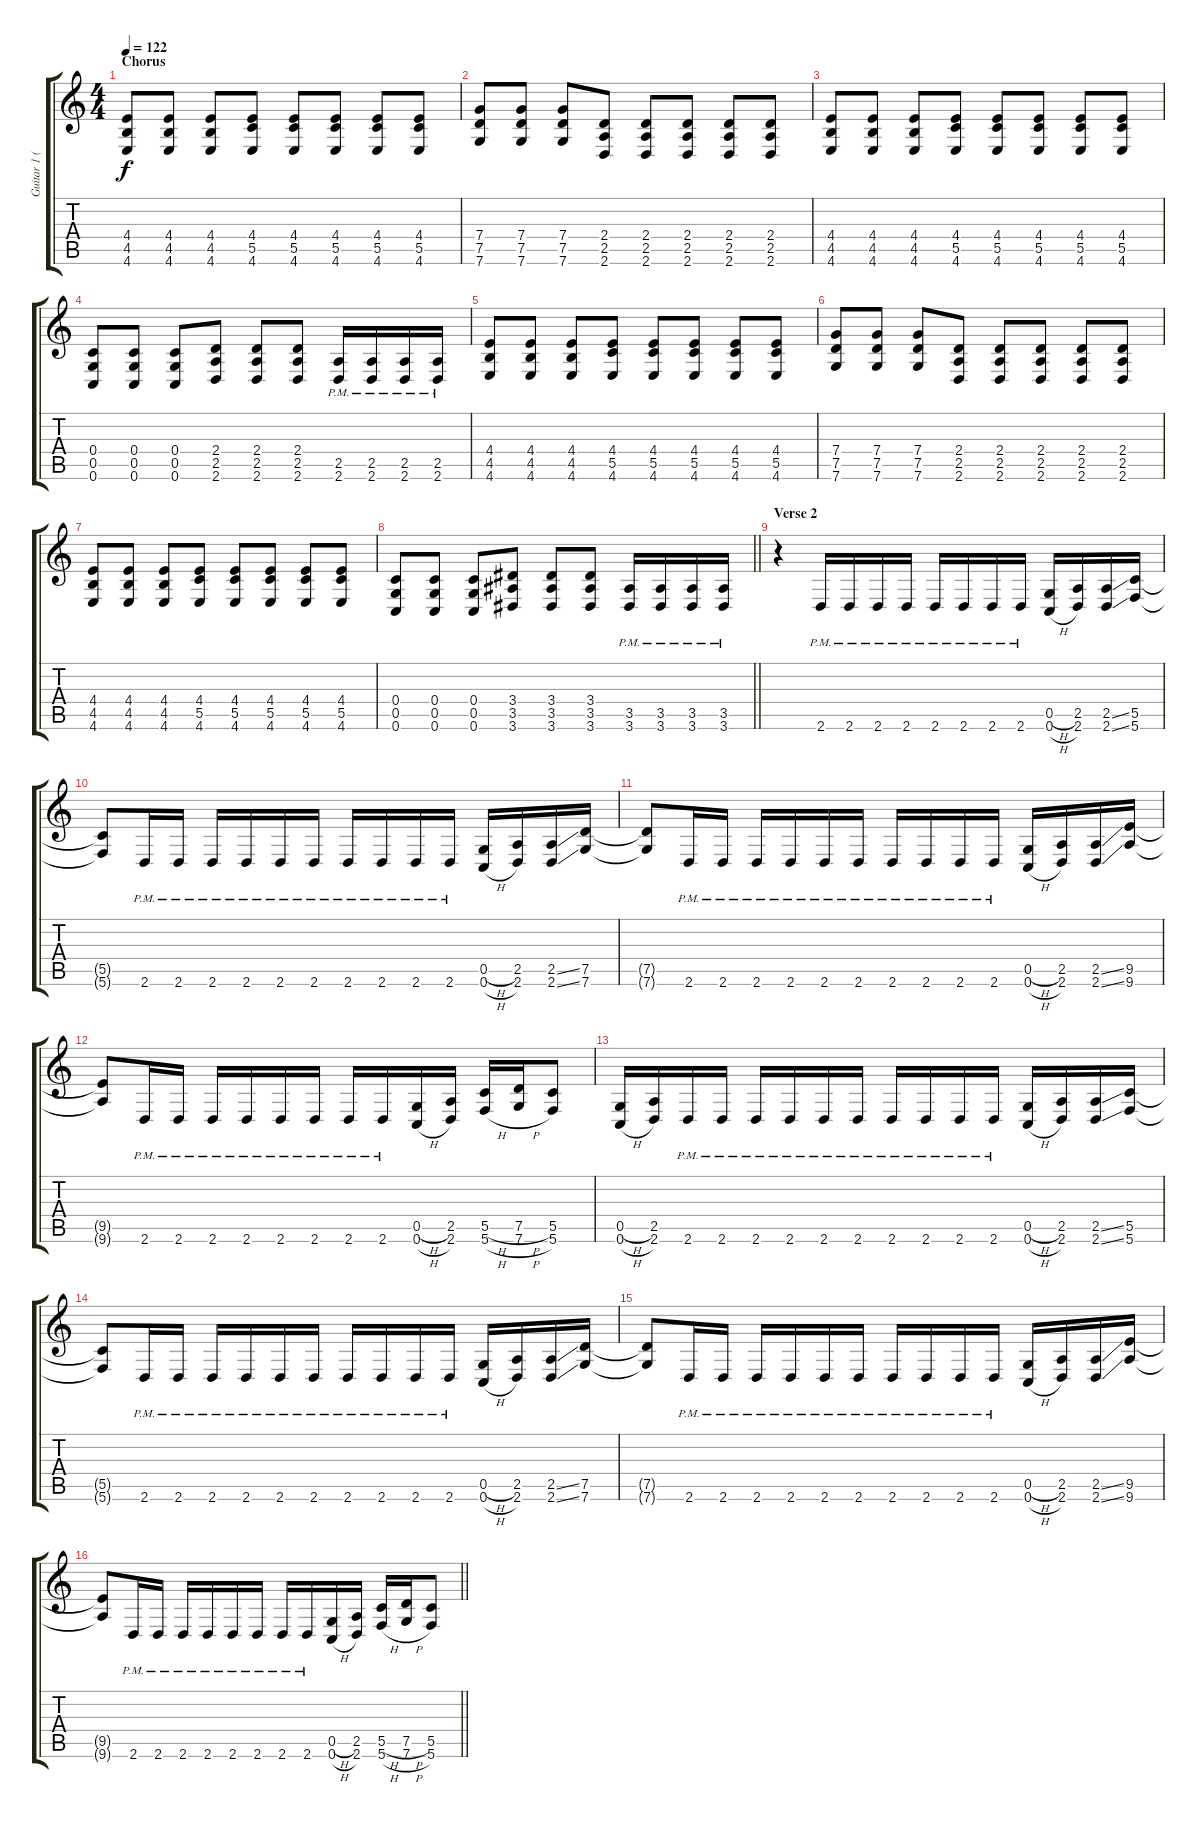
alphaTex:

\track ("Guitar 1 (Roger)" "Guitar 1 (") {instrument distortionguitar}
\staff {score tabs}
\tuning (D4 A3 F3 C3 G2 C2) {hide}
\ts (4 4)
\section ("" "Chorus")
\tempo 122
\clef g2
\ks c
(4.4 4.5 4.6).8{dy f} (4.4 4.5 4.6).8 (4.4 4.5 4.6).8 (4.4 5.5 4.6).8 (4.4 5.5 4.6).8 (4.4 5.5 4.6).8 (4.4 5.5 4.6).8 (4.4 5.5 4.6).8 |
(7.4 7.5 7.6).8 (7.4 7.5 7.6).8 (7.4 7.5 7.6).8 (2.4 2.5 2.6).8 (2.4 2.5 2.6).8 (2.4 2.5 2.6).8 (2.4 2.5 2.6).8 (2.4 2.5 2.6).8 |
(4.4 4.5 4.6).8 (4.4 4.5 4.6).8 (4.4 4.5 4.6).8 (4.4 5.5 4.6).8 (4.4 5.5 4.6).8 (4.4 5.5 4.6).8 (4.4 5.5 4.6).8 (4.4 5.5 4.6).8 |
(0.4 0.5 0.6).8 (0.4 0.5 0.6).8 (0.4 0.5 0.6).8 (2.4 2.5 2.6).8 (2.4 2.5 2.6).8 (2.4 2.5 2.6).8 (2.5{pm} 2.6{pm}).16 (2.5{pm} 2.6{pm}).16 (2.5{pm} 2.6{pm}).16 (2.5{pm} 2.6{pm}).16 |
(4.4 4.5 4.6).8 (4.4 4.5 4.6).8 (4.4 4.5 4.6).8 (4.4 5.5 4.6).8 (4.4 5.5 4.6).8 (4.4 5.5 4.6).8 (4.4 5.5 4.6).8 (4.4 5.5 4.6).8 |
(7.4 7.5 7.6).8 (7.4 7.5 7.6).8 (7.4 7.5 7.6).8 (2.4 2.5 2.6).8 (2.4 2.5 2.6).8 (2.4 2.5 2.6).8 (2.4 2.5 2.6).8 (2.4 2.5 2.6).8 |
(4.4 4.5 4.6).8 (4.4 4.5 4.6).8 (4.4 4.5 4.6).8 (4.4 5.5 4.6).8 (4.4 5.5 4.6).8 (4.4 5.5 4.6).8 (4.4 5.5 4.6).8 (4.4 5.5 4.6).8 |
\barLineRight lightlight
(0.4 0.5 0.6).8 (0.4 0.5 0.6).8 (0.4 0.5 0.6).8 (3.4 3.5 3.6).8 (3.4 3.5 3.6).8 (3.4 3.5 3.6).8 (3.5{pm} 3.6{pm}).16 (3.5{pm} 3.6{pm}).16 (3.5{pm} 3.6{pm}).16 (3.5{pm} 3.6{pm}).16 |
\section ("" "Verse 2")
r.4 2.6{pm}.16 2.6{pm}.16 2.6{pm}.16 2.6{pm}.16 2.6{pm}.16 2.6{pm}.16 2.6{pm}.16 2.6{pm}.16 (0.5{h} 0.6{h}).16 (2.5 2.6).16 (2.5{ss} 2.6{ss}).16 (5.5 5.6).16 |
(5.5{t} 5.6{t}).8 2.6{pm}.16 2.6{pm}.16 2.6{pm}.16 2.6{pm}.16 2.6{pm}.16 2.6{pm}.16 2.6{pm}.16 2.6{pm}.16 2.6{pm}.16 2.6{pm}.16 (0.5{h} 0.6{h}).16 (2.5 2.6).16 (2.5{ss} 2.6{ss}).16 (7.5 7.6).16 |
(7.5{t} 7.6{t}).8 2.6{pm}.16 2.6{pm}.16 2.6{pm}.16 2.6{pm}.16 2.6{pm}.16 2.6{pm}.16 2.6{pm}.16 2.6{pm}.16 2.6{pm}.16 2.6{pm}.16 (0.5{h} 0.6{h}).16 (2.5 2.6).16 (2.5{ss} 2.6{ss}).16 (9.5 9.6).16 |
(9.5{t} 9.6{t}).8 2.6{pm}.16 2.6{pm}.16 2.6{pm}.16 2.6{pm}.16 2.6{pm}.16 2.6{pm}.16 2.6{pm}.16 2.6{pm}.16 (0.5{h} 0.6{h}).16 (2.5 2.6).16 (5.5{h} 5.6{h}).16 (7.5{h} 7.6{h}).16 (5.5 5.6).8 |
(0.5{h} 0.6{h}).16 (2.5 2.6).16 2.6{pm}.16 2.6{pm}.16 2.6{pm}.16 2.6{pm}.16 2.6{pm}.16 2.6{pm}.16 2.6{pm}.16 2.6{pm}.16 2.6{pm}.16 2.6{pm}.16 (0.5{h} 0.6{h}).16 (2.5 2.6).16 (2.5{ss} 2.6{ss}).16 (5.5 5.6).16 |
(5.5{t} 5.6{t}).8 2.6{pm}.16 2.6{pm}.16 2.6{pm}.16 2.6{pm}.16 2.6{pm}.16 2.6{pm}.16 2.6{pm}.16 2.6{pm}.16 2.6{pm}.16 2.6{pm}.16 (0.5{h} 0.6{h}).16 (2.5 2.6).16 (2.5{ss} 2.6{ss}).16 (7.5 7.6).16 |
(7.5{t} 7.6{t}).8 2.6{pm}.16 2.6{pm}.16 2.6{pm}.16 2.6{pm}.16 2.6{pm}.16 2.6{pm}.16 2.6{pm}.16 2.6{pm}.16 2.6{pm}.16 2.6{pm}.16 (0.5{h} 0.6{h}).16 (2.5 2.6).16 (2.5{ss} 2.6{ss}).16 (9.5 9.6).16 |
\barLineRight lightlight
(9.5{t} 9.6{t}).8 2.6{pm}.16 2.6{pm}.16 2.6{pm}.16 2.6{pm}.16 2.6{pm}.16 2.6{pm}.16 2.6{pm}.16 2.6{pm}.16 (0.5{h} 0.6{h}).16 (2.5 2.6).16 (5.5{h} 5.6{h}).16 (7.5{h} 7.6{h}).16 (5.5 5.6).8
